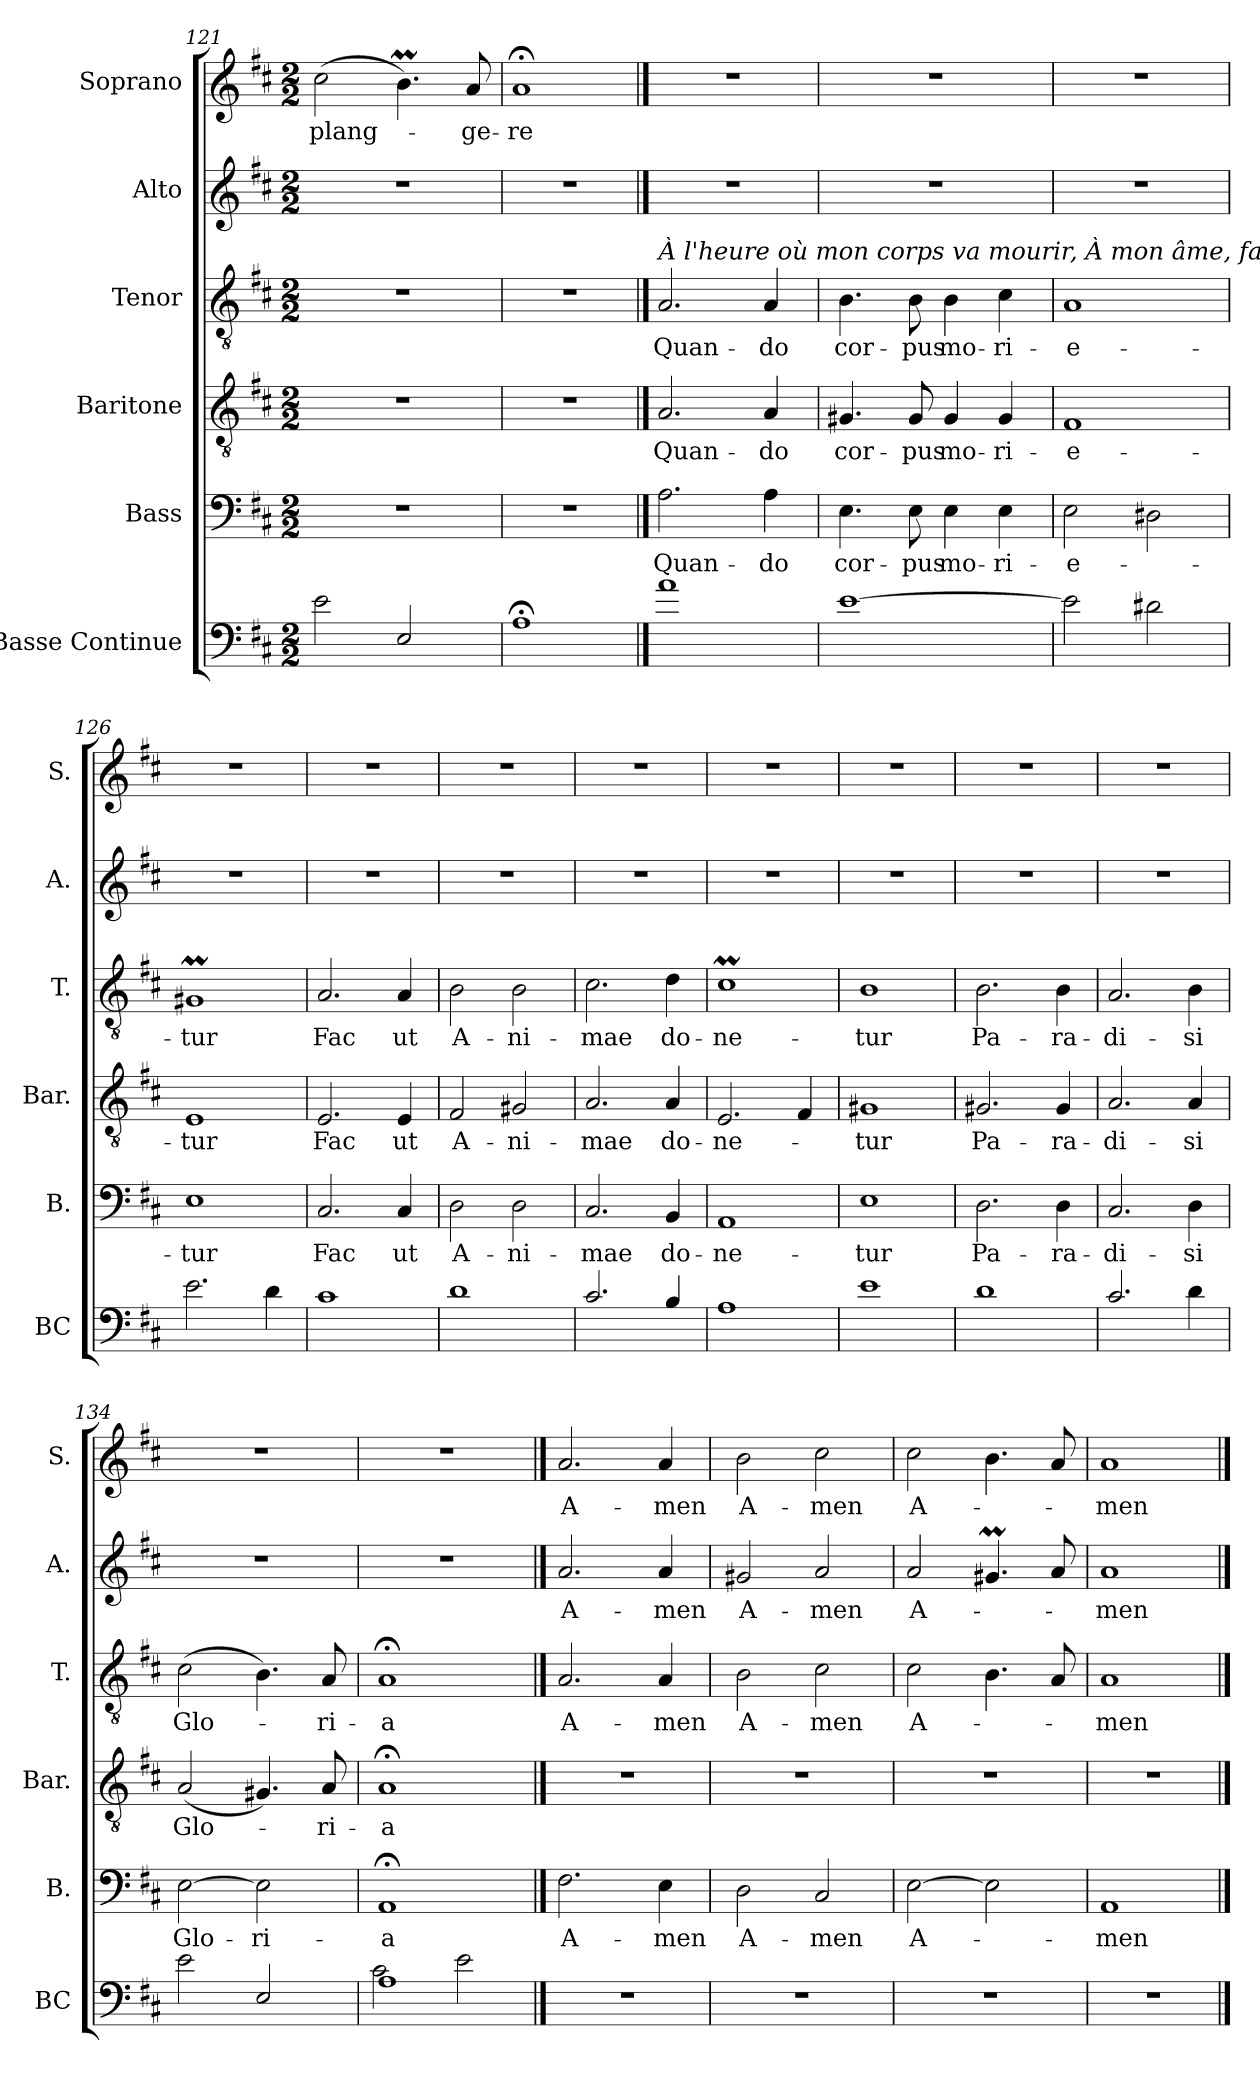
**kern	**kern	**text	**kern	**text	**kern	**text	**kern	**text	**kern	**text
*part6	*part5	*part5	*part4	*part4	*part3	*part3	*part2	*part2	*part1	*part1
*staff6	*staff5	*staff5	*staff4	*staff4	*staff3	*staff3	*staff2	*staff2	*staff1	*staff1
*I"Basse Continue	*I"Bass	*	*I"Baritone	*	*I"Tenor	*	*I"Alto	*	*I"Soprano	*
*I'BC	*I'B.	*	*I'Bar.	*	*I'T.	*	*I'A.	*	*I'S.	*
!!LO:LB:g=z
*clefF4	*clefF4	*	*clefGv2	*	*clefGv2	*	*clefG2	*	*clefG2	*
*ITrd7c12	*	*	*	*	*	*	*	*	*	*
*k[f#c#]	*k[f#c#]	*	*k[f#c#]	*	*k[f#c#]	*	*k[f#c#]	*	*k[f#c#]	*
*M2/2	*M2/2	*	*M2/2	*	*M2/2	*	*M2/2	*	*M2/2	*
=121	=121	=121	=121	=121	=121	=121	=121	=121	=121	=121
!	!	!	!	!	!	!	!	!	!	!LO:LY:b
2E\	1r	.	1r	.	1r	.	1r	.	(>2cc#\	plang-
2EE/	.	.	.	.	.	.	.	.	4.bM\)	.
!	!	!	!	!	!	!	!	!	!	!LO:LY:b
.	.	.	.	.	.	.	.	.	8a/	-ge-
=122	=122	=122	=122	=122	=122	=122	=122	=122	=122	=122
!	!	!	!	!	!	!	!	!	!	!LO:LY:b
1AA;<	1r	.	1r	.	1r	.	1r	.	1a;<	-re
!!LO:PB:g=z
==123	==123	==123	==123	==123	==123	==123	==123	==123	==123	==123
!	!	!	!	!	!LO:TX:a:i:t=À l'heure où mon corps va mourir, À mon âme, fais obtenir la gloire du paradis.	!	!	!	!	!
!	!	!LO:LY:b	!	!LO:LY:b	!	!LO:LY:b	!	!	!	!
1A	2.A\	Quan-	2.A/	Quan-	2.A/	Quan-	1r	.	1r	.
!	!	!LO:LY:b	!	!LO:LY:b	!	!LO:LY:b	!	!	!	!
.	4A\	-do	4A/	-do	4A/	-do	.	.	.	.
=124	=124	=124	=124	=124	=124	=124	=124	=124	=124	=124
!	!	!LO:LY:b	!	!LO:LY:b	!	!LO:LY:b	!	!	!	!
[1E	4.E\	cor-	4.G#X/	cor-	4.B\	cor-	1r	.	1r	.
!	!	!LO:LY:b	!	!LO:LY:b	!	!LO:LY:b	!	!	!	!
.	8E\	-pus	8G#/	-pus	8B\	-pus	.	.	.	.
!	!	!LO:LY:b	!	!LO:LY:b	!	!LO:LY:b	!	!	!	!
.	4E\	mo-	4G#/	mo-	4B\	mo-	.	.	.	.
!	!	!LO:LY:b	!	!LO:LY:b	!	!LO:LY:b	!	!	!	!
.	4E\	-ri-	4G#/	-ri-	4c#\	-ri-	.	.	.	.
=125	=125	=125	=125	=125	=125	=125	=125	=125	=125	=125
!	!	!LO:LY:b	!	!LO:LY:b	!	!LO:LY:b	!	!	!	!
2E\]	2E\	-e-	1F#	-e-	1A	-e-	1r	.	1r	.
2D#X\	2D#X\	.	.	.	.	.	.	.	.	.
=126	=126	=126	=126	=126	=126	=126	=126	=126	=126	=126
!	!	!LO:LY:b	!	!LO:LY:b	!	!LO:LY:b	!	!	!	!
2.E\	1E	-tur	1E	-tur	1G#Xm	-tur	1r	.	1r	.
4D\	.	.	.	.	.	.	.	.	.	.
=127	=127	=127	=127	=127	=127	=127	=127	=127	=127	=127
!	!	!LO:LY:b	!	!LO:LY:b	!	!LO:LY:b	!	!	!	!
1C#	2.C#/	Fac	2.E/	Fac	2.A/	Fac	1r	.	1r	.
!	!	!LO:LY:b	!	!LO:LY:b	!	!LO:LY:b	!	!	!	!
.	4C#/	ut	4E/	ut	4A/	ut	.	.	.	.
=128	=128	=128	=128	=128	=128	=128	=128	=128	=128	=128
!	!	!LO:LY:b	!	!LO:LY:b	!	!LO:LY:b	!	!	!	!
1D	2D\	A-	2F#/	A-	2B\	A-	1r	.	1r	.
!	!	!LO:LY:b	!	!LO:LY:b	!	!LO:LY:b	!	!	!	!
.	2D\	-ni-	2G#X/	-ni-	2B\	-ni-	.	.	.	.
=129	=129	=129	=129	=129	=129	=129	=129	=129	=129	=129
!	!	!LO:LY:b	!	!LO:LY:b	!	!LO:LY:b	!	!	!	!
2.C#/	2.C#/	-mae	2.A/	-mae	2.c#\	-mae	1r	.	1r	.
!	!	!LO:LY:b	!	!LO:LY:b	!	!LO:LY:b	!	!	!	!
4BB/	4BB/	do-	4A/	do-	4d\	do-	.	.	.	.
=130	=130	=130	=130	=130	=130	=130	=130	=130	=130	=130
!	!	!LO:LY:b	!	!LO:LY:b	!	!LO:LY:b	!	!	!	!
1AA	1AA	-ne-	2.E/	-ne-	1c#m	-ne-	1r	.	1r	.
.	.	.	4F#/	.	.	.	.	.	.	.
=131	=131	=131	=131	=131	=131	=131	=131	=131	=131	=131
!	!	!LO:LY:b	!	!LO:LY:b	!	!LO:LY:b	!	!	!	!
1E	1E	-tur	1G#X	-tur	1B	-tur	1r	.	1r	.
=132	=132	=132	=132	=132	=132	=132	=132	=132	=132	=132
!	!	!LO:LY:b	!	!LO:LY:b	!	!LO:LY:b	!	!	!	!
1D	2.D\	Pa-	2.G#X/	Pa-	2.B\	Pa-	1r	.	1r	.
!	!	!LO:LY:b	!	!LO:LY:b	!	!LO:LY:b	!	!	!	!
.	4D\	-ra-	4G#/	-ra-	4B\	-ra-	.	.	.	.
=133	=133	=133	=133	=133	=133	=133	=133	=133	=133	=133
!	!	!LO:LY:b	!	!LO:LY:b	!	!LO:LY:b	!	!	!	!
2.C#/	2.C#/	-di-	2.A/	-di-	2.A/	-di-	1r	.	1r	.
!	!	!LO:LY:b	!	!LO:LY:b	!	!LO:LY:b	!	!	!	!
4D\	4D\	-si	4A/	-si	4B\	-si	.	.	.	.
!!LO:LB:g=z
=134	=134	=134	=134	=134	=134	=134	=134	=134	=134	=134
!	!	!LO:LY:b	!	!LO:LY:b	!	!LO:LY:b	!	!	!	!
2E\	[2E\	Glo-	(<2A/	Glo-	(>2c#\	Glo-	1r	.	1r	.
!	!	!LO:LY:b	!	!	!	!	!	!	!	!
2EE/	2E\]	-ri-	4.G#X/)	.	4.B\)	.	.	.	.	.
!	!	!	!	!LO:LY:b	!	!LO:LY:b	!	!	!	!
.	.	.	8A/	-ri-	8A/	-ri-	.	.	.	.
=135	=135	=135	=135	=135	=135	=135	=135	=135	=135	=135
*^	*	*	*	*	*	*	*	*	*	*
!	!	!	!LO:LY:b	!	!LO:LY:b	!	!LO:LY:b	!	!	!	!
1AA	2C#\	1AA;<	-a	1A;<	-a	1A;<	-a	1r	.	1r	.
.	2E\	.	.	.	.	.	.	.	.	.	.
!!LO:LB:g=z
==136	==136	==136	==136	==136	==136	==136	==136	==136	==136	==136	==136
!	!	!	!LO:LY:b	!	!	!	!LO:LY:b	!	!LO:LY:b	!	!LO:LY:b
*v	*v	*	*	*	*	*	*	*	*	*	*
1r	2.F#\	A-	1r	.	2.A/	A-	2.a/	A-	2.a/	A-
!	!	!LO:LY:b	!	!	!	!LO:LY:b	!	!LO:LY:b	!	!LO:LY:b
.	4E\	-men	.	.	4A/	-men	4a/	-men	4a/	-men
=137	=137	=137	=137	=137	=137	=137	=137	=137	=137	=137
!	!	!LO:LY:b	!	!	!	!LO:LY:b	!	!LO:LY:b	!	!LO:LY:b
1r	2D\	A-	1r	.	2B\	A-	2g#X/	A-	2b\	A-
!	!	!LO:LY:b	!	!	!	!LO:LY:b	!	!LO:LY:b	!	!LO:LY:b
.	2C#/	-men	.	.	2c#\	-men	2a/	-men	2cc#\	-men
=138	=138	=138	=138	=138	=138	=138	=138	=138	=138	=138
!	!	!LO:LY:b	!	!	!	!LO:LY:b	!	!LO:LY:b	!	!LO:LY:b
1r	[2E\	A-	1r	.	2c#\	A-	2a/	A-	2cc#\	A-
.	2E\]	.	.	.	4.B\	.	4.g#Xm/	.	4.b\	.
.	.	.	.	.	8A/	.	8a/	.	8a/	.
=139	=139	=139	=139	=139	=139	=139	=139	=139	=139	=139
!	!	!LO:LY:b	!	!	!	!LO:LY:b	!	!LO:LY:b	!	!LO:LY:b
1r	1AA	-men	1r	.	1A	-men	1a	-men	1a	-men
==	==	==	==	==	==	==	==	==	==	==
*-	*-	*-	*-	*-	*-	*-	*-	*-	*-	*-
